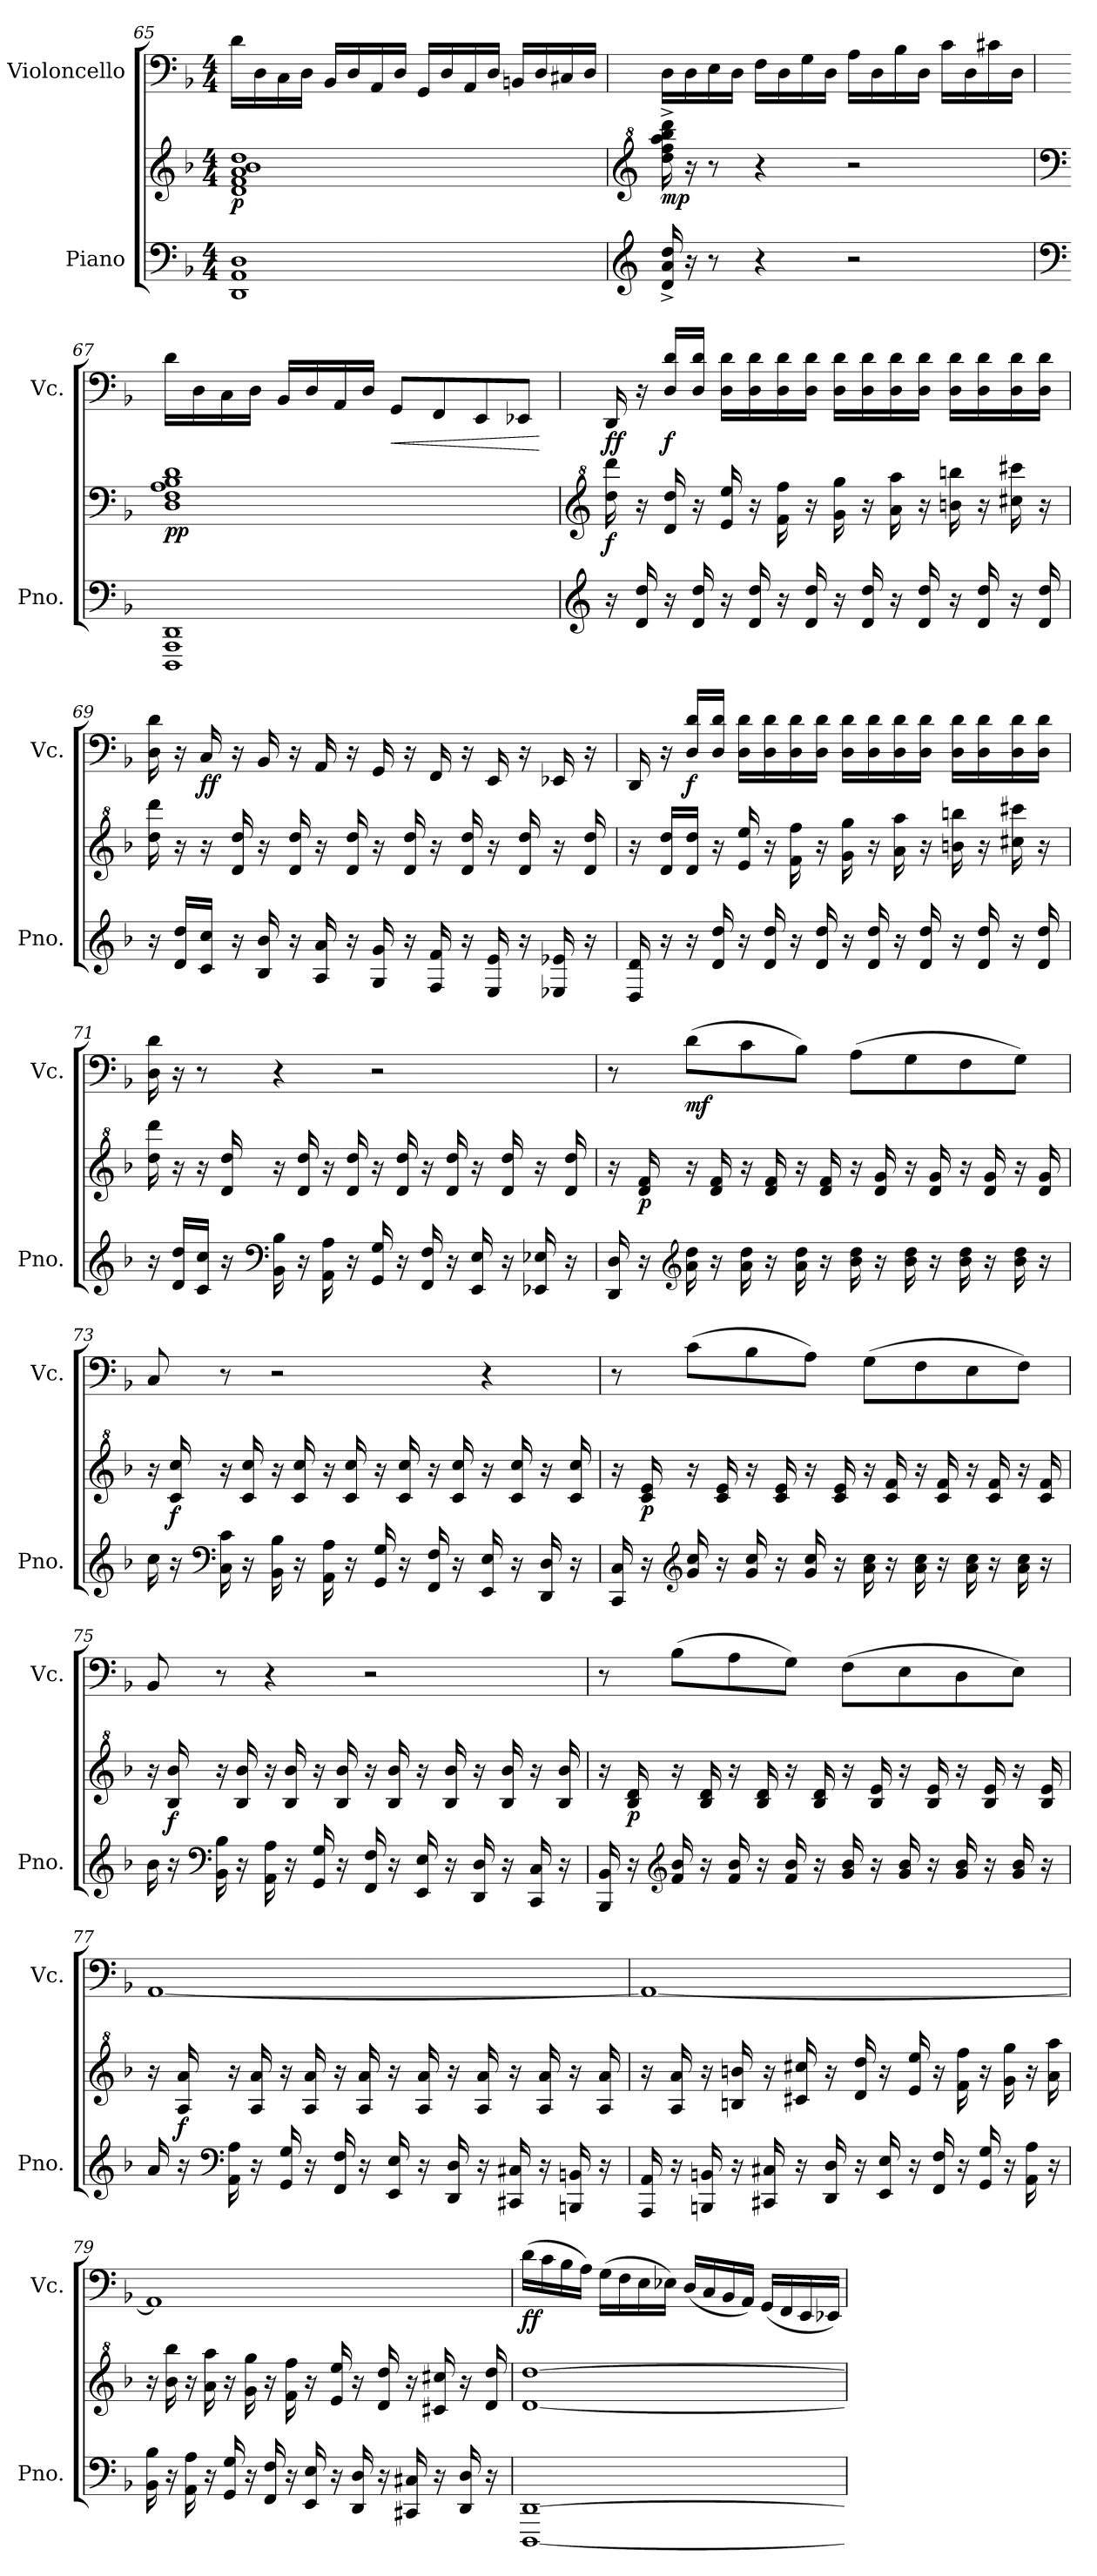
**kern	**kern	**dynam	**kern	**dynam
*part2	*part2	*part2	*part1	*part1
*staff3	*staff2	*staff2/3	*staff1	*staff1
*I"Piano	*	*	*I"Violoncello	*
*I'Pno.	*	*	*I'Vc.	*
!!LO:LB:g=z
*clefF4	*clefG2	*	*clefF4	*
*k[b-]	*k[b-]	*	*k[b-]	*
*M4/4	*M4/4	*	*M4/4	*
=65	=65	=65	=65	=65
!	!	!LO:DY:b	!	!
1DD 1AA 1D	1d 1f 1a 1b- 1dd	p	16d\LL	.
.	.	.	16D\	.
.	.	.	16C\	.
.	.	.	16D\JJ	.
.	.	.	16BB-/LL	.
.	.	.	16D/	.
.	.	.	16AA/	.
.	.	.	16D/JJ	.
.	.	.	16GG/LL	.
.	.	.	16D/	.
.	.	.	16AA/	.
.	.	.	16D/JJ	.
.	.	.	16BBn/LL	.
.	.	.	16D/	.
.	.	.	16C#X/	.
.	.	.	16D/JJ	.
=66	=66	=66	=66	=66
*clefG2	*clefG^2	*	*	*
!	!	!LO:DY:b	!	!
16d/^ 16a/^ 16dd/^	16ddd\^ 16fff\^ 16aaa\^ 16bbb-\^ 16dddd\^	mp	16D\LL	.
16r	16r	.	16D\	.
8r	8r	.	16E\	.
.	.	.	16D\JJ	.
4r	4r	.	16F\LL	.
.	.	.	16D\	.
.	.	.	16G\	.
.	.	.	16D\JJ	.
2r	2r	.	16A\LL	.
.	.	.	16D\	.
.	.	.	16B-\	.
.	.	.	16D\JJ	.
.	.	.	16c\LL	.
.	.	.	16D\	.
.	.	.	16c#X\	.
.	.	.	16D\JJ	.
!!LO:LB:g=z
=67	=67	=67	=67	=67
*clefF4	*clefF4	*	*	*
!	!	!LO:DY:b	!	!
1DDD 1AAA 1DD	1D 1F 1A 1B- 1d	pp	16d\LL	.
.	.	.	16D\	.
.	.	.	16C\	.
.	.	.	16D\JJ	.
.	.	.	16BB-/LL	.
.	.	.	16D/	.
.	.	.	16AA/	.
.	.	.	16D/JJ	.
!	!	!	!	!LO:HP:b
.	.	.	8GG/L	<
.	.	.	8FF/	.
.	.	.	8EE/	.
.	.	.	8EE-X/J	.
.	.	.	.	[
=68	=68	=68	=68	=68
*clefG2	*clefG^2	*	*	*
!	!	!LO:DY:b	!	!LO:DY:b
16r	16ddd\ 16dddd\	f	16DD/	ff
16d/ 16dd/	16r	.	16r	.
!	!	!	!	!LO:DY:b
16r	16dd/ 16ddd/	.	16D/ 16d/LL	f
16d/ 16dd/	16r	.	16D/ 16d/JJ	.
16r	16ee/ 16eee/	.	16D\ 16d\LL	.
16d/ 16dd/	16r	.	16D\ 16d\	.
16r	16ff\ 16fff\	.	16D\ 16d\	.
16d/ 16dd/	16r	.	16D\ 16d\JJ	.
16r	16gg\ 16ggg\	.	16D\ 16d\LL	.
16d/ 16dd/	16r	.	16D\ 16d\	.
16r	16aa\ 16aaa\	.	16D\ 16d\	.
16d/ 16dd/	16r	.	16D\ 16d\JJ	.
16r	16bbn\ 16bbbn\	.	16D\ 16d\LL	.
16d/ 16dd/	16r	.	16D\ 16d\	.
16r	16ccc#X\ 16cccc#X\	.	16D\ 16d\	.
16d/ 16dd/	16r	.	16D\ 16d\JJ	.
!!LO:LB:g=z
=69	=69	=69	=69	=69
16r	16ddd\ 16dddd\	.	16D\ 16d\	.
16d/ 16dd/LL	16r	.	16r	.
!	!	!	!	!LO:DY:b
16c/ 16cc/JJ	16r	.	16C/	ff
16r	16dd/ 16ddd/	.	16r	.
16B-/ 16b-/	16r	.	16BB-/	.
16r	16dd/ 16ddd/	.	16r	.
16A/ 16a/	16r	.	16AA/	.
16r	16dd/ 16ddd/	.	16r	.
16G/ 16g/	16r	.	16GG/	.
16r	16dd/ 16ddd/	.	16r	.
16F/ 16f/	16r	.	16FF/	.
16r	16dd/ 16ddd/	.	16r	.
16E/ 16e/	16r	.	16EE/	.
16r	16dd/ 16ddd/	.	16r	.
16E-X/ 16e-X/	16r	.	16EE-X/	.
16r	16dd/ 16ddd/	.	16r	.
!!LO:PB:g=z
=70	=70	=70	=70	=70
16D/ 16d/	16r	.	16DD/	.
16r	16dd/ 16ddd/LL	.	16r	.
!	!	!	!	!LO:DY:b
16r	16dd/ 16ddd/JJ	.	16D/ 16d/LL	f
16d/ 16dd/	16r	.	16D/ 16d/JJ	.
16r	16ee/ 16eee/	.	16D\ 16d\LL	.
16d/ 16dd/	16r	.	16D\ 16d\	.
16r	16ff\ 16fff\	.	16D\ 16d\	.
16d/ 16dd/	16r	.	16D\ 16d\JJ	.
16r	16gg\ 16ggg\	.	16D\ 16d\LL	.
16d/ 16dd/	16r	.	16D\ 16d\	.
16r	16aa\ 16aaa\	.	16D\ 16d\	.
16d/ 16dd/	16r	.	16D\ 16d\JJ	.
16r	16bbn\ 16bbbn\	.	16D\ 16d\LL	.
16d/ 16dd/	16r	.	16D\ 16d\	.
16r	16ccc#X\ 16cccc#X\	.	16D\ 16d\	.
16d/ 16dd/	16r	.	16D\ 16d\JJ	.
!!LO:LB:g=z
=71	=71	=71	=71	=71
16r	16ddd\ 16dddd\	.	16D\ 16d\	.
16d/ 16dd/LL	16r	.	16r	.
16c/ 16cc/JJ	16r	.	8r	.
16r	16dd/ 16ddd/	.	.	.
*clefF4	*	*	*	*
16BB-\ 16B-\	16r	.	4r	.
16r	16dd/ 16ddd/	.	.	.
16AA\ 16A\	16r	.	.	.
16r	16dd/ 16ddd/	.	.	.
16GG/ 16G/	16r	.	2r	.
16r	16dd/ 16ddd/	.	.	.
16FF/ 16F/	16r	.	.	.
16r	16dd/ 16ddd/	.	.	.
16EE/ 16E/	16r	.	.	.
16r	16dd/ 16ddd/	.	.	.
16EE-X/ 16E-X/	16r	.	.	.
16r	16dd/ 16ddd/	.	.	.
!!LO:LB:g=z
=72	=72	=72	=72	=72
16DD/ 16D/	16r	.	8r	.
!	!	!LO:DY:b	!	!
16r	16dd/ 16ff/	p	.	.
*clefG2	*	*	*	*
!	!	!	!	!LO:DY:b
16a\ 16dd\	16r	.	(8d\L	mf
16r	16dd/ 16ff/	.	.	.
16a\ 16dd\	16r	.	8c\	.
16r	16dd/ 16ff/	.	.	.
16a\ 16dd\	16r	.	8B-\J)	.
16r	16dd/ 16ff/	.	.	.
16b-\ 16dd\	16r	.	(8A\L	.
16r	16dd/ 16gg/	.	.	.
16b-\ 16dd\	16r	.	8G\	.
16r	16dd/ 16gg/	.	.	.
16b-\ 16dd\	16r	.	8F\	.
16r	16dd/ 16gg/	.	.	.
16b-\ 16dd\	16r	.	8G\J)	.
16r	16dd/ 16gg/	.	.	.
!!LO:LB:g=z
=73	=73	=73	=73	=73
16cc\	16r	.	8C/	.
!	!	!LO:DY:b	!	!
16r	16cc/ 16ccc/	f	.	.
*clefF4	*	*	*	*
16C\ 16c\	16r	.	8r	.
16r	16cc/ 16ccc/	.	.	.
16BB-\ 16B-\	16r	.	2r	.
16r	16cc/ 16ccc/	.	.	.
16AA\ 16A\	16r	.	.	.
16r	16cc/ 16ccc/	.	.	.
16GG/ 16G/	16r	.	.	.
16r	16cc/ 16ccc/	.	.	.
16FF/ 16F/	16r	.	.	.
16r	16cc/ 16ccc/	.	.	.
16EE/ 16E/	16r	.	4r	.
16r	16cc/ 16ccc/	.	.	.
16DD/ 16D/	16r	.	.	.
16r	16cc/ 16ccc/	.	.	.
!!LO:PB:g=z
=74	=74	=74	=74	=74
16CC/ 16C/	16r	.	8r	.
!	!	!LO:DY:b	!	!
16r	16cc/ 16ee/	p	.	.
*clefG2	*	*	*	*
16g/ 16cc/	16r	.	(8c\L	.
16r	16cc/ 16ee/	.	.	.
16g/ 16cc/	16r	.	8B-\	.
16r	16cc/ 16ee/	.	.	.
16g/ 16cc/	16r	.	8A\J)	.
16r	16cc/ 16ee/	.	.	.
16a\ 16cc\	16r	.	(8G\L	.
16r	16cc/ 16ff/	.	.	.
16a\ 16cc\	16r	.	8F\	.
16r	16cc/ 16ff/	.	.	.
16a\ 16cc\	16r	.	8E\	.
16r	16cc/ 16ff/	.	.	.
16a\ 16cc\	16r	.	8F\J)	.
16r	16cc/ 16ff/	.	.	.
!!LO:LB:g=z
=75	=75	=75	=75	=75
16b-\	16r	.	8BB-/	.
!	!	!LO:DY:b	!	!
16r	16b-/ 16bb-/	f	.	.
*clefF4	*	*	*	*
16BB-\ 16B-\	16r	.	8r	.
16r	16b-/ 16bb-/	.	.	.
16AA\ 16A\	16r	.	4r	.
16r	16b-/ 16bb-/	.	.	.
16GG/ 16G/	16r	.	.	.
16r	16b-/ 16bb-/	.	.	.
16FF/ 16F/	16r	.	2r	.
16r	16b-/ 16bb-/	.	.	.
16EE/ 16E/	16r	.	.	.
16r	16b-/ 16bb-/	.	.	.
16DD/ 16D/	16r	.	.	.
16r	16b-/ 16bb-/	.	.	.
16CC/ 16C/	16r	.	.	.
16r	16b-/ 16bb-/	.	.	.
!!LO:LB:g=z
=76	=76	=76	=76	=76
16BBB-/ 16BB-/	16r	.	8r	.
!	!	!LO:DY:b	!	!
16r	16b-/ 16dd/	p	.	.
*clefG2	*	*	*	*
16f/ 16b-/	16r	.	(8B-\L	.
16r	16b-/ 16dd/	.	.	.
16f/ 16b-/	16r	.	8A\	.
16r	16b-/ 16dd/	.	.	.
16f/ 16b-/	16r	.	8G\J)	.
16r	16b-/ 16dd/	.	.	.
16g/ 16b-/	16r	.	(8F\L	.
16r	16b-/ 16ee/	.	.	.
16g/ 16b-/	16r	.	8E\	.
16r	16b-/ 16ee/	.	.	.
16g/ 16b-/	16r	.	8D\	.
16r	16b-/ 16ee/	.	.	.
16g/ 16b-/	16r	.	8E\J)	.
16r	16b-/ 16ee/	.	.	.
!!LO:LB:g=z
=77	=77	=77	=77	=77
16a/	16r	.	[1AA	.
!	!	!LO:DY:b	!	!
16r	16a/ 16aa/	f	.	.
*clefF4	*	*	*	*
16AA\ 16A\	16r	.	.	.
16r	16a/ 16aa/	.	.	.
16GG/ 16G/	16r	.	.	.
16r	16a/ 16aa/	.	.	.
16FF/ 16F/	16r	.	.	.
16r	16a/ 16aa/	.	.	.
16EE/ 16E/	16r	.	.	.
16r	16a/ 16aa/	.	.	.
16DD/ 16D/	16r	.	.	.
16r	16a/ 16aa/	.	.	.
16CC#X/ 16C#X/	16r	.	.	.
16r	16a/ 16aa/	.	.	.
16BBBn/ 16BBn/	16r	.	.	.
16r	16a/ 16aa/	.	.	.
!!LO:PB:g=z
=78	=78	=78	=78	=78
16AAA/ 16AA/	16r	.	1AA_	.
16r	16a/ 16aa/	.	.	.
16BBBn/ 16BBn/	16r	.	.	.
16r	16bn/ 16bbn/	.	.	.
16CC#X/ 16C#X/	16r	.	.	.
16r	16cc#X/ 16ccc#X/	.	.	.
16DD/ 16D/	16r	.	.	.
16r	16dd/ 16ddd/	.	.	.
16EE/ 16E/	16r	.	.	.
16r	16ee/ 16eee/	.	.	.
16FF/ 16F/	16r	.	.	.
16r	16ff\ 16fff\	.	.	.
16GG/ 16G/	16r	.	.	.
16r	16gg\ 16ggg\	.	.	.
16AA\ 16A\	16r	.	.	.
16r	16aa\ 16aaa\	.	.	.
!!LO:LB:g=z
=79	=79	=79	=79	=79
16BB-\ 16B-\	16r	.	1AA]	.
16r	16bb-\ 16bbb-\	.	.	.
16AA\ 16A\	16r	.	.	.
16r	16aa\ 16aaa\	.	.	.
16GG/ 16G/	16r	.	.	.
16r	16gg\ 16ggg\	.	.	.
16FF/ 16F/	16r	.	.	.
16r	16ff\ 16fff\	.	.	.
16EE/ 16E/	16r	.	.	.
16r	16ee/ 16eee/	.	.	.
16DD/ 16D/	16r	.	.	.
16r	16dd/ 16ddd/	.	.	.
16CC#X/ 16C#X/	16r	.	.	.
16r	16cc#X/ 16ccc#X/	.	.	.
16DD/ 16D/	16r	.	.	.
16r	16dd/ 16ddd/	.	.	.
=80	=80	=80	=80	=80
!	!	!	!	!LO:DY:b
[1DDD [1DD	[1dd [1ddd	.	(16d\LL	ff
.	.	.	16c\	.
.	.	.	16B-\	.
.	.	.	16A\JJ)	.
.	.	.	(16G\LL	.
.	.	.	16F\	.
.	.	.	16E\	.
.	.	.	16E-X\JJ)	.
.	.	.	(16D/LL	.
.	.	.	16C/	.
.	.	.	16BB-/	.
.	.	.	16AA/JJ)	.
.	.	.	(16GG/LL	.
.	.	.	16FF/	.
.	.	.	16EE/	.
.	.	.	16EE-X/JJ)	.
=	=	=	=	=
*-	*-	*-	*-	*-
